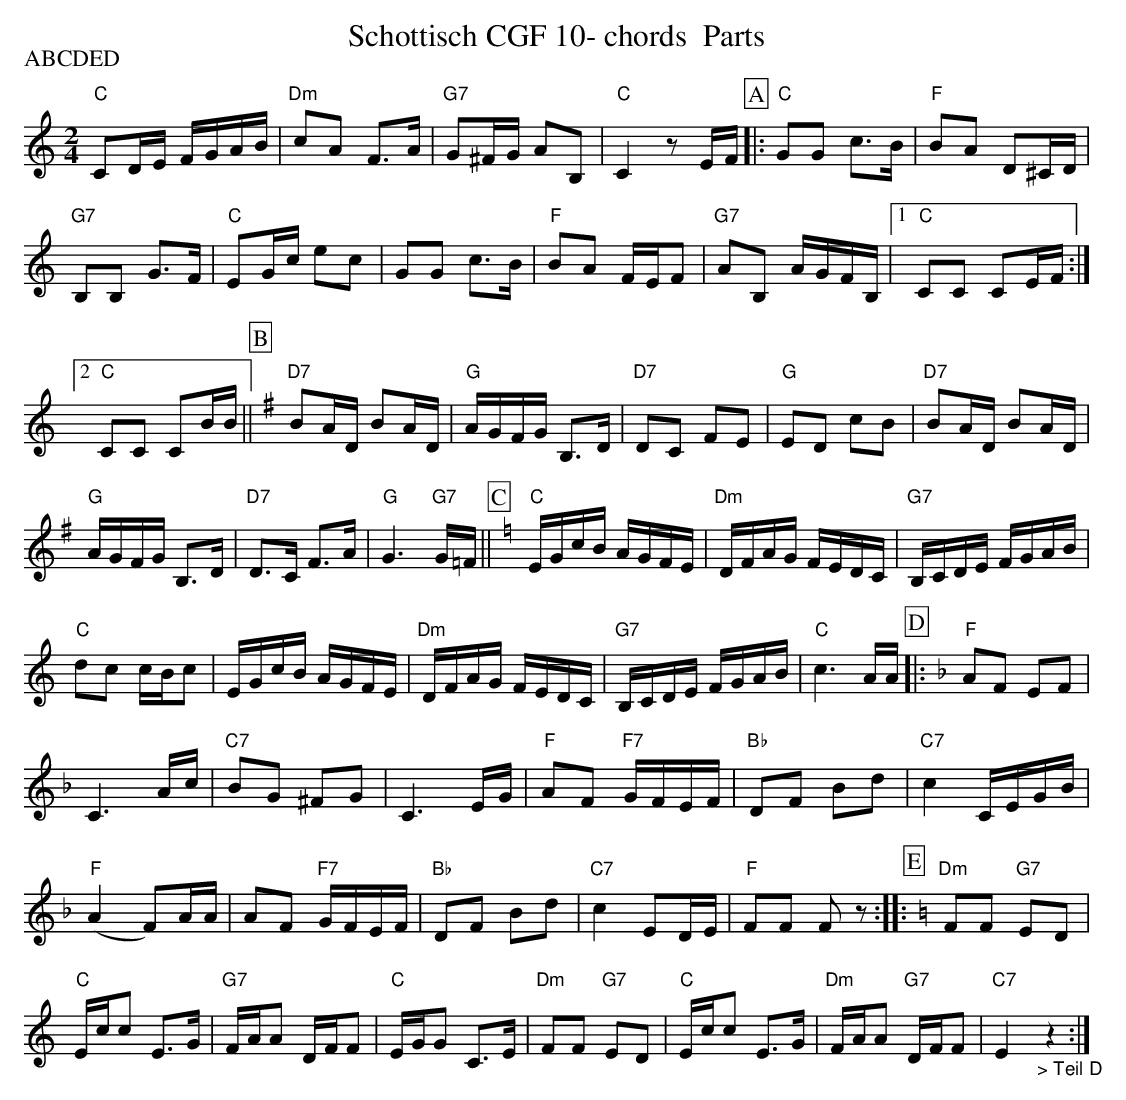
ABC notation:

X:1
T:Schottisch CGF 10- chords  Parts
P:ABCDED
M:2/4
L:1/16
K:Cmaj%%MIDI gchordon
"C"C2DE FGAB | "Dm"c2A2 F3A | "G7"G2^FG A2B,2 | "C"C4z2EF [P:A] |: "C"G2G2 c3B | "F"B2A2 D2^CD |
"G7"B,2B,2 G3F | "C"E2Gc e2c2 | G2G2 c3B | "F"B2A2 FEF2 | "G7"A2B,2 AGFB, |1 "C"C2C2 C2EF :|2
"C"C2C2 C2BB || [P:B] [K:Gmaj] "D7"B2AD B2AD | "G"AGFG B,3D | "D7"D2C2 F2E2 | "G"E2D2 c2B2 | "D7"B2AD B2AD |
"G"AGFG B,3D | "D7"D3C F3A | "G"G6"G7"G=F || [P:C] [K:Cmaj] "C"EGcB AGFE | "Dm"DFAG FEDC | "G7"B,CDE FGAB |
"C"d2c2 cBc2 | EGcB AGFE | "Dm"DFAG FEDC | "G7"B,CDE FGAB | "C"c6AA [P:D] |: [K:Fmaj] "F"A2F2 E2F2 |
C6Ac | "C7"B2G2 ^F2G2 | C6EG | "F"A2F2 "F7"GFEF | "Bb"D2F2 B2d2 | "C7"c4 CEGB |
"F"(A4 F2)AA | A2F2 "F7"GFEF | "Bb"D2F2 B2d2 | "C7"c4 E2DE | "F"F2F2 F2z2 :: [P:E] [K:Cmaj] "Dm"F2F2 "G7"E2D2 |
"C"Ecc2 E3G | "G7"FAA2 DFF2 | "C"EGG2 C3E | "Dm"F2F2 "G7"E2D2 | "C"Ecc2 E3G | "Dm"FAA2 "G7"DFF2 | "C7"E4"_> Teil D"z4 :|
